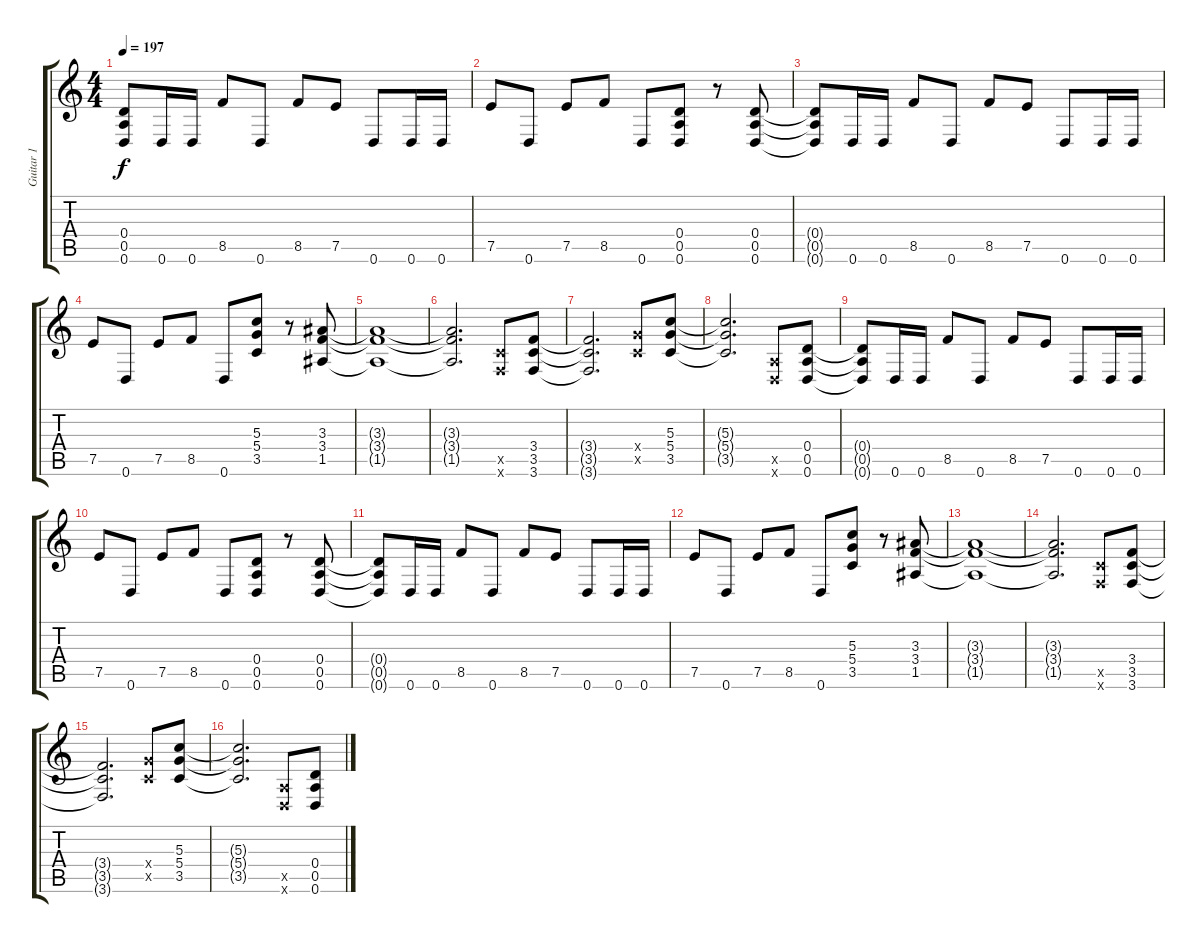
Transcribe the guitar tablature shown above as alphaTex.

\track ("Guitar 1" "Guitar 1") {instrument distortionguitar}
\staff {score tabs}
\tuning (E4 B3 G3 D3 A2 D2) {hide}
\ts (4 4)
\tempo 197
\clef g2
\ks c
(0.4 0.5 0.6).8{dy f instrument distortionguitar} 0.6.16 0.6.16 8.5.8 0.6.8 8.5.8 7.5.8 0.6.8 0.6.16 0.6.16 |
7.5.8 0.6.8 7.5.8 8.5.8 0.6.8 (0.4 0.5 0.6).8 r.8 (0.4 0.5 0.6).8 |
(0.4{t} 0.5{t} 0.6{t}).8 0.6.16 0.6.16 8.5.8 0.6.8 8.5.8 7.5.8 0.6.8 0.6.16 0.6.16 |
7.5.8 0.6.8 7.5.8 8.5.8 0.6.8 (5.3 5.4 3.5).8 r.8 (3.3 3.4 1.5).8 |
(3.3{t} 3.4{t} 1.5{t}).1 |
(3.3{t} 3.4{t} 1.5{t}).2{d} (3.5{x} 3.6{x}).8 (3.4 3.5 3.6).8 |
(3.4{t} 3.5{t} 3.6{t}).2{d} (5.4{x} 3.5{x}).8 (5.3 5.4 3.5).8 |
(5.3{t} 5.4{t} 3.5{t}).2{d} (0.5{x} 0.6{x}).8 (0.4 0.5 0.6).8 |
(0.4{t} 0.5{t} 0.6{t}).8 0.6.16 0.6.16 8.5.8 0.6.8 8.5.8 7.5.8 0.6.8 0.6.16 0.6.16 |
7.5.8 0.6.8 7.5.8 8.5.8 0.6.8 (0.4 0.5 0.6).8 r.8 (0.4 0.5 0.6).8 |
(0.4{t} 0.5{t} 0.6{t}).8 0.6.16 0.6.16 8.5.8 0.6.8 8.5.8 7.5.8 0.6.8 0.6.16 0.6.16 |
7.5.8 0.6.8 7.5.8 8.5.8 0.6.8 (5.3 5.4 3.5).8 r.8 (3.3 3.4 1.5).8 |
(3.3{t} 3.4{t} 1.5{t}).1 |
(3.3{t} 3.4{t} 1.5{t}).2{d} (3.5{x} 3.6{x}).8 (3.4 3.5 3.6).8 |
(3.4{t} 3.5{t} 3.6{t}).2{d} (5.4{x} 3.5{x}).8 (5.3 5.4 3.5).8 |
(5.3{t} 5.4{t} 3.5{t}).2{d} (0.5{x} 0.6{x}).8 (0.4 0.5 0.6).8
